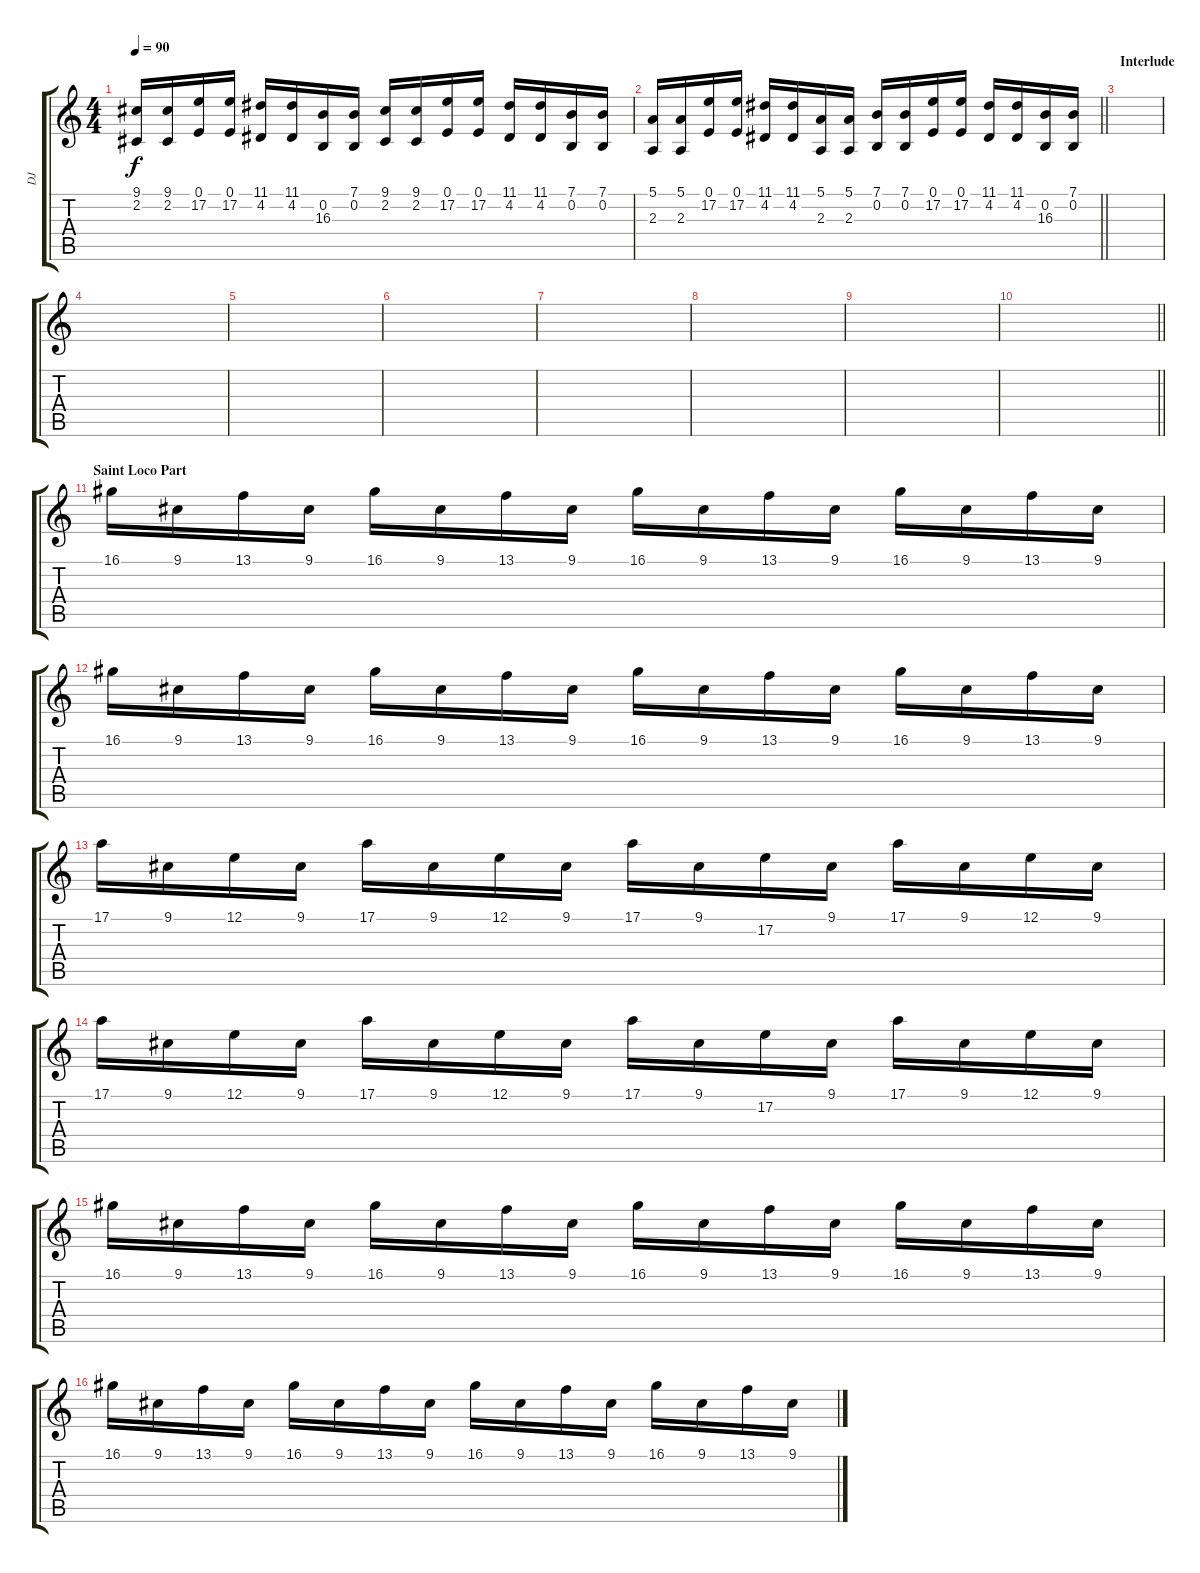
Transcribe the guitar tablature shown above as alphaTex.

\track ("DJ" "DJ") {instrument synthstrings1}
\staff {score tabs}
\tuning (E4 B3 G3 D3 A2 E2) {hide}
\ts (4 4)
\tempo 90
\clef g2
\ks c
(9.1 2.2).16{dy f} (9.1 2.2).16 (0.1 17.2).16 (0.1 17.2).16 (11.1 4.2).16 (11.1 4.2).16 (0.2 16.3).16 (7.1 0.2).16 (9.1 2.2).16 (9.1 2.2).16 (0.1 17.2).16 (0.1 17.2).16 (11.1 4.2).16 (11.1 4.2).16 (7.1 0.2).16 (7.1 0.2).16 |
\barLineRight lightlight
(5.1 2.3).16 (5.1 2.3).16 (0.1 17.2).16 (0.1 17.2).16 (11.1 4.2).16 (11.1 4.2).16 (5.1 2.3).16 (5.1 2.3).16 (7.1 0.2).16 (7.1 0.2).16 (0.1 17.2).16 (0.1 17.2).16 (11.1 4.2).16 (11.1 4.2).16 (0.2 16.3).16 (7.1 0.2).16 |
\section ("" "Interlude")
|
|
|
|
|
|
|
\barLineRight lightlight
|
\section ("" "Saint Loco Part")
16.1.16{volume 13 instrument stringensemble1} 9.1.16 13.1.16 9.1.16 16.1.16 9.1.16 13.1.16 9.1.16 16.1.16 9.1.16 13.1.16 9.1.16 16.1.16 9.1.16 13.1.16 9.1.16 |
16.1.16 9.1.16 13.1.16 9.1.16 16.1.16 9.1.16 13.1.16 9.1.16 16.1.16 9.1.16 13.1.16 9.1.16 16.1.16 9.1.16 13.1.16 9.1.16 |
17.1.16 9.1.16 12.1.16 9.1.16 17.1.16 9.1.16 12.1.16 9.1.16 17.1.16 9.1.16 17.2.16 9.1.16 17.1.16 9.1.16 12.1.16 9.1.16 |
17.1.16 9.1.16 12.1.16 9.1.16 17.1.16 9.1.16 12.1.16 9.1.16 17.1.16 9.1.16 17.2.16 9.1.16 17.1.16 9.1.16 12.1.16 9.1.16 |
16.1.16 9.1.16 13.1.16 9.1.16 16.1.16 9.1.16 13.1.16 9.1.16 16.1.16 9.1.16 13.1.16 9.1.16 16.1.16 9.1.16 13.1.16 9.1.16 |
16.1.16 9.1.16 13.1.16 9.1.16 16.1.16 9.1.16 13.1.16 9.1.16 16.1.16 9.1.16 13.1.16 9.1.16 16.1.16 9.1.16 13.1.16 9.1.16
